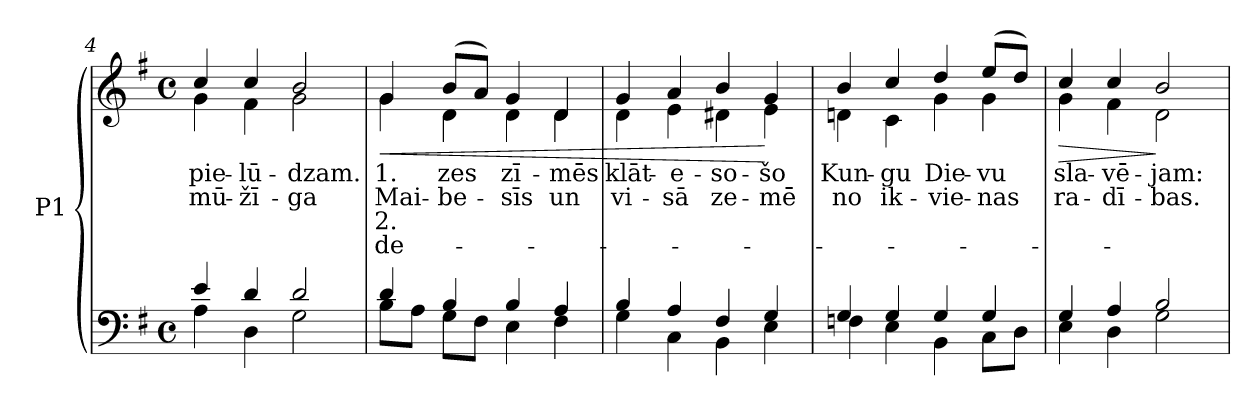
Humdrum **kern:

**kern	**kern	**text	**text	**text	**text	**dynam
*part1	*part1	*part1	*part1	*part1	*part1	*part1
*staff2	*staff1	*staff1	*staff1	*staff1	*staff1	*staff1/2
*I"P1	*	*	*	*	*	*
*clefF4	*clefG2	*	*	*	*	*
*k[f#]	*k[f#]	*	*	*	*	*
*G:	*G:	*	*	*	*	*
*M4/4	*M4/4	*	*	*	*	*
*met(c)	*met(c)	*	*	*	*	*
=4	=4	=4	=4	=4	=4	=4
*^	*	*	*	*	*	*
!	!	!	!LO:LY:b:color=#000000	!LO:LY:b:color=#000000	!	!	!
*	*	*^	*	*	*	*	*
4ei/	4Ai\	4cci/	4gi\	pie-	mū-	.	.	.
!	!	!	!	!LO:LY:b:color=#000000	!LO:LY:b:color=#000000	!	!	!
4di/	4Di\	4cci/	4f#i\	-lū-	-žī-	.	.	.
!	!	!	!	!LO:LY:b:color=#000000	!LO:LY:b:color=#000000	!	!	!
2di/	2Gi\	2bi/	2gi\	-dzam.	-ga	.	.	.
!!LO:LB:g=z	!!
=5	=5	=5	=5	=5	=5	=5	=5	=5
!	!	!	!	!LO:LY:b:color=#000000	!LO:LY:b:color=#000000	!LO:LY:b:color=#000000	!LO:LY:b:color=#000000	!LO:HP:b
4di/	8Bi\L	4gi/	4gi\	1.	Mai-	2.	de-	<
.	8Ai\J	.	.	.	.	.	.	.
!	!	!	!	!LO:LY:b:color=#000000	!LO:LY:b:color=#000000	!	!	!
4Bi/	8Gi\L	(8bi/L	4di\	-zes	-be-	.	.	.
.	8F#i\J	8ai/J)	.	.	.	.	.	.
!	!	!	!	!LO:LY:b:color=#000000	!LO:LY:b:color=#000000	!	!	!
4Bi/	4Ei\	4gi/	4di\	zī-	-sīs	.	.	.
!	!	!	!	!LO:LY:b:color=#000000	!LO:LY:b:color=#000000	!	!	!
4Ai/	4F#i\	4di/	4di\	-mēs	un	.	.	.
=6	=6	=6	=6	=6	=6	=6	=6	=6
!	!	!	!	!LO:LY:b:color=#000000	!LO:LY:b:color=#000000	!	!	!
4Bi/	4Gi\	4gi/	4di\	klāt-	vi-	.	.	.
!	!	!	!	!LO:LY:b:color=#000000	!LO:LY:b:color=#000000	!	!	!
4Ai/	4Ci\	4ai/	4ei\	-e-	-sā	.	.	.
!	!	!	!	!LO:LY:b:color=#000000	!LO:LY:b:color=#000000	!	!	!
4F#i/	4BBi\	4bi/	4d#Xi\	-so-	ze-	.	.	.
!	!	!	!	!LO:LY:b:color=#000000	!LO:LY:b:color=#000000	!	!	!
4Gi/	4Ei\	4gi/	4ei\	-šo	-mē	.	.	[
=7	=7	=7	=7	=7	=7	=7	=7	=7
!	!	!	!	!LO:LY:b:color=#000000	!LO:LY:b:color=#000000	!	!	!
4Gi/	4Fni\	4bi/	4dni\	Kun-	no	.	.	.
!	!	!	!	!LO:LY:b:color=#000000	!LO:LY:b:color=#000000	!	!	!
4Gi/	4Ei\	4cci/	4ci\	-gu	ik-	.	.	.
!	!	!	!	!LO:LY:b:color=#000000	!LO:LY:b:color=#000000	!	!	!
4Gi/	4BBi\	4ddi/	4gi\	Die-	-vie-	.	.	.
!	!	!	!	!LO:LY:b:color=#000000	!LO:LY:b:color=#000000	!	!	!
4Gi/	8Ci\L	(8eei/L	4gi\	-vu	-nas	.	.	.
.	8Di\J	8ddi/J)	.	.	.	.	.	.
=8	=8	=8	=8	=8	=8	=8	=8	=8
!	!	!	!	!LO:LY:b:color=#000000	!LO:LY:b:color=#000000	!	!	!LO:HP:b
4Gi/	4Ei\	4cci/	4gi\	sla-	ra-	.	.	>
!	!	!	!	!LO:LY:b:color=#000000	!LO:LY:b:color=#000000	!	!	!
4Ai/	4Di\	4cci/	4f#i\	-vē-	-dī-	.	.	.
!	!	!	!	!LO:LY:b:color=#000000	!LO:LY:b:color=#000000	!	!	!
2Bi/	2Gi\	2bi/	2di\	-jam:	-bas.	.	.	]
*v	*v	*	*	*	*	*	*	*
*	*v	*v	*	*	*	*	*
=	=	=	=	=	=	=
*-	*-	*-	*-	*-	*-	*-
